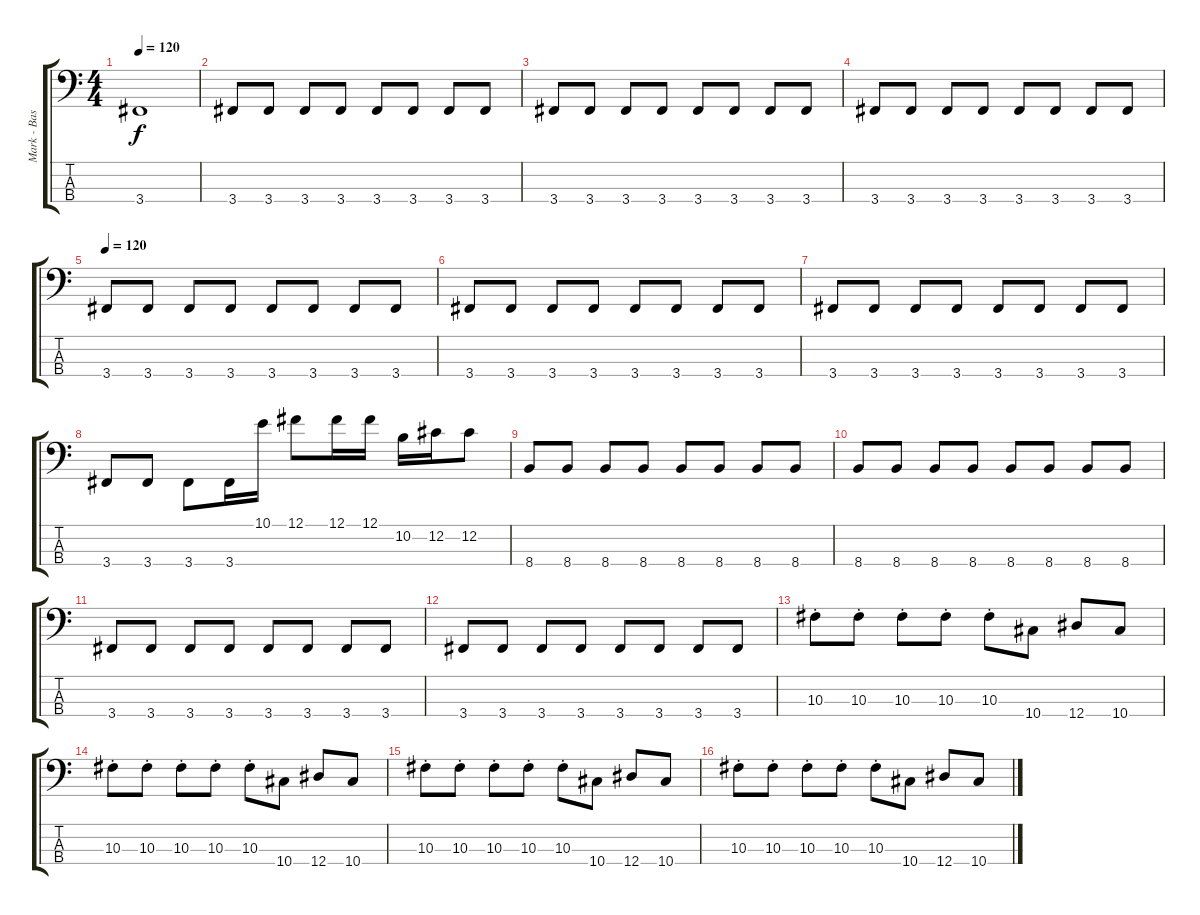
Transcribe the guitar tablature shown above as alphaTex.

\track ("Mark - Bass" "Mark - Bas") {instrument electricbasspick}
\staff {score tabs}
\tuning (Gb2 Db2 Ab1 Eb1) {hide}
\ts (4 4)
\tempo 120
\clef f4
\ks c
3.4.1{dy f} |
3.4.8 3.4.8 3.4.8 3.4.8 3.4.8 3.4.8 3.4.8 3.4.8 |
3.4.8 3.4.8 3.4.8 3.4.8 3.4.8 3.4.8 3.4.8 3.4.8 |
3.4.8 3.4.8 3.4.8 3.4.8 3.4.8 3.4.8 3.4.8 3.4.8 |
\tempo 120
3.4.8 3.4.8 3.4.8 3.4.8 3.4.8 3.4.8 3.4.8 3.4.8 |
3.4.8 3.4.8 3.4.8 3.4.8 3.4.8 3.4.8 3.4.8 3.4.8 |
3.4.8 3.4.8 3.4.8 3.4.8 3.4.8 3.4.8 3.4.8 3.4.8 |
3.4.8 3.4.8 3.4.8 3.4.16 10.1.16 12.1.8 12.1.16 12.1.16 10.2.16 12.2.16 12.2.8 |
8.4.8 8.4.8 8.4.8 8.4.8 8.4.8 8.4.8 8.4.8 8.4.8 |
8.4.8 8.4.8 8.4.8 8.4.8 8.4.8 8.4.8 8.4.8 8.4.8 |
3.4.8 3.4.8 3.4.8 3.4.8 3.4.8 3.4.8 3.4.8 3.4.8 |
3.4.8 3.4.8 3.4.8 3.4.8 3.4.8 3.4.8 3.4.8 3.4.8 |
10.3{st}.8 10.3{st}.8 10.3{st}.8 10.3{st}.8 10.3{st}.8 10.4.8 12.4.8 10.4.8 |
10.3{st}.8 10.3{st}.8 10.3{st}.8 10.3{st}.8 10.3{st}.8 10.4.8 12.4.8 10.4.8 |
10.3{st}.8 10.3{st}.8 10.3{st}.8 10.3{st}.8 10.3{st}.8 10.4.8 12.4.8 10.4.8 |
10.3{st}.8 10.3{st}.8 10.3{st}.8 10.3{st}.8 10.3{st}.8 10.4.8 12.4.8 10.4.8
